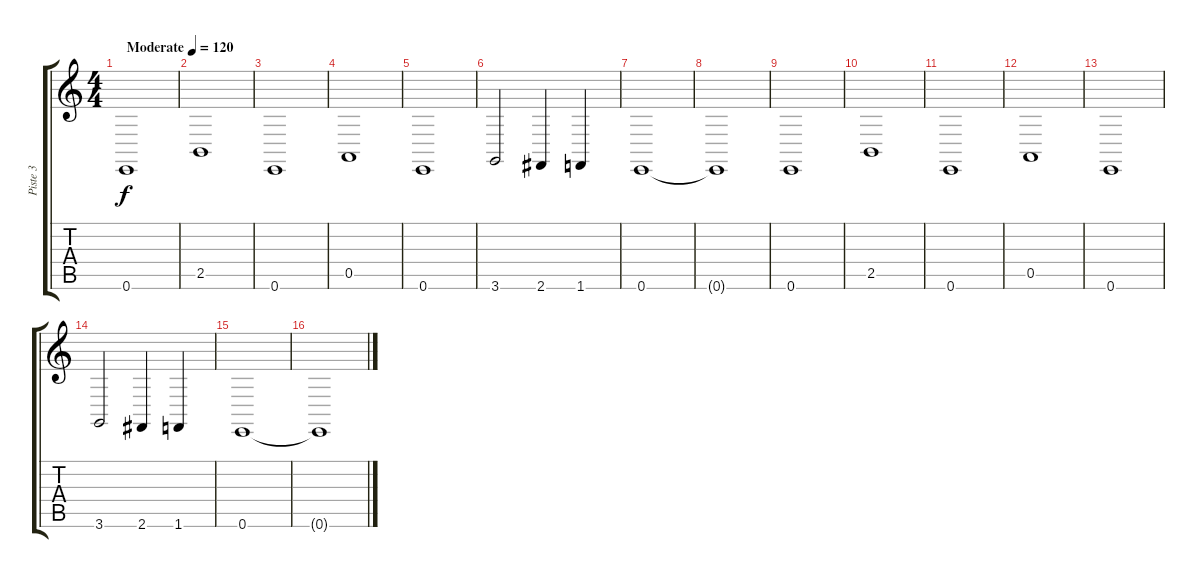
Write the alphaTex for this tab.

\track ("Piste 3" "Piste 3") {instrument pad4choir}
\staff {score tabs}
\tuning (E4 B3 G3 D3 A2 E2) {hide}
\ts (4 4)
\tempo (120 "Moderate")
\clef g2
\ks c
0.6.1{dy f instrument pad4choir} |
2.5.1 |
0.6.1 |
0.5.1 |
0.6.1 |
3.6.2 2.6.4 1.6.4 |
0.6.1 |
0.6{t}.1 |
0.6.1 |
2.5.1 |
0.6.1 |
0.5.1 |
0.6.1 |
3.6.2 2.6.4 1.6.4 |
0.6.1 |
0.6{t}.1
